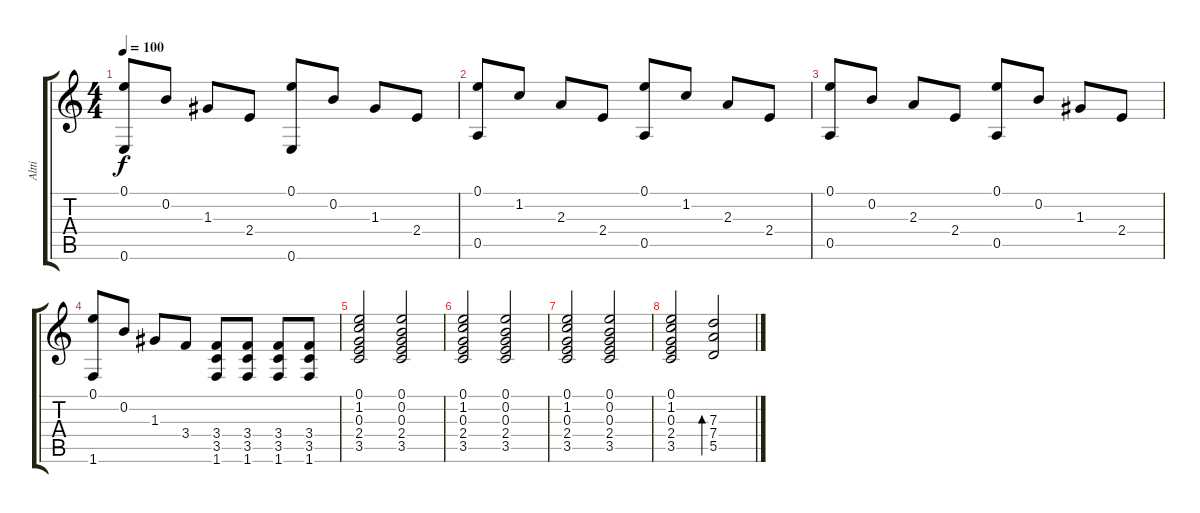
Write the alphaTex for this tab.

\track ("Altti" "Altti") {instrument acousticguitarnylon}
\staff {score tabs}
\tuning (E4 B3 G3 D3 A2 E2) {hide}
\ts (4 4)
\tempo 100
\clef g2
\ks c
(0.1 0.6).8{dy f} 0.2.8 1.3.8 2.4.8 (0.1 0.6).8 0.2.8 1.3.8 2.4.8 |
(0.1 0.5).8 1.2.8 2.3.8 2.4.8 (0.1 0.5).8 1.2.8 2.3.8 2.4.8 |
(0.1 0.5).8 0.2.8 2.3.8 2.4.8 (0.1 0.5).8 0.2.8 1.3.8 2.4.8 |
(0.1 1.6).8 0.2.8 1.3.8 3.4.8 (3.4 3.5 1.6).8 (3.4 3.5 1.6).8 (3.4 3.5 1.6).8 (3.4 3.5 1.6).8 |
(0.1 1.2 0.3 2.4 3.5).2 (0.1 0.2 0.3 2.4 3.5).2 |
(0.1 1.2 0.3 2.4 3.5).2 (0.1 0.2 0.3 2.4 3.5).2 |
(0.1 1.2 0.3 2.4 3.5).2 (0.1 0.2 0.3 2.4 3.5).2 |
(0.1 1.2 0.3 2.4 3.5).2 (7.3 7.4 5.5).2{bd 480}
